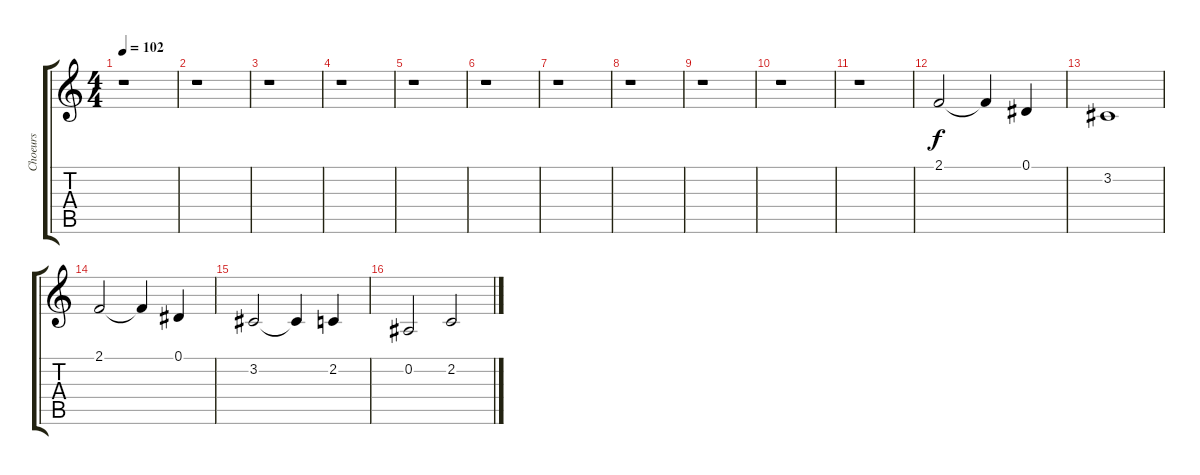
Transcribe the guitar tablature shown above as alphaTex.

\track ("Choeurs" "Choeurs") {instrument choiraahs}
\staff {score tabs}
\tuning (Eb4 Bb3 Gb3 Db3 Ab2 Eb2) {hide}
\ts (4 4)
\tempo 102
\clef g2
\ks c
r.1{dy f} |
r.1 |
r.1 |
r.1 |
r.1 |
r.1 |
r.1 |
r.1 |
r.1 |
r.1 |
r.1 |
2.1.2 2.1{t}.4 0.1.4 |
3.2.1 |
2.1.2 2.1{t}.4 0.1.4 |
3.2.2 3.2{t}.4 2.2.4 |
0.2.2 2.2.2
